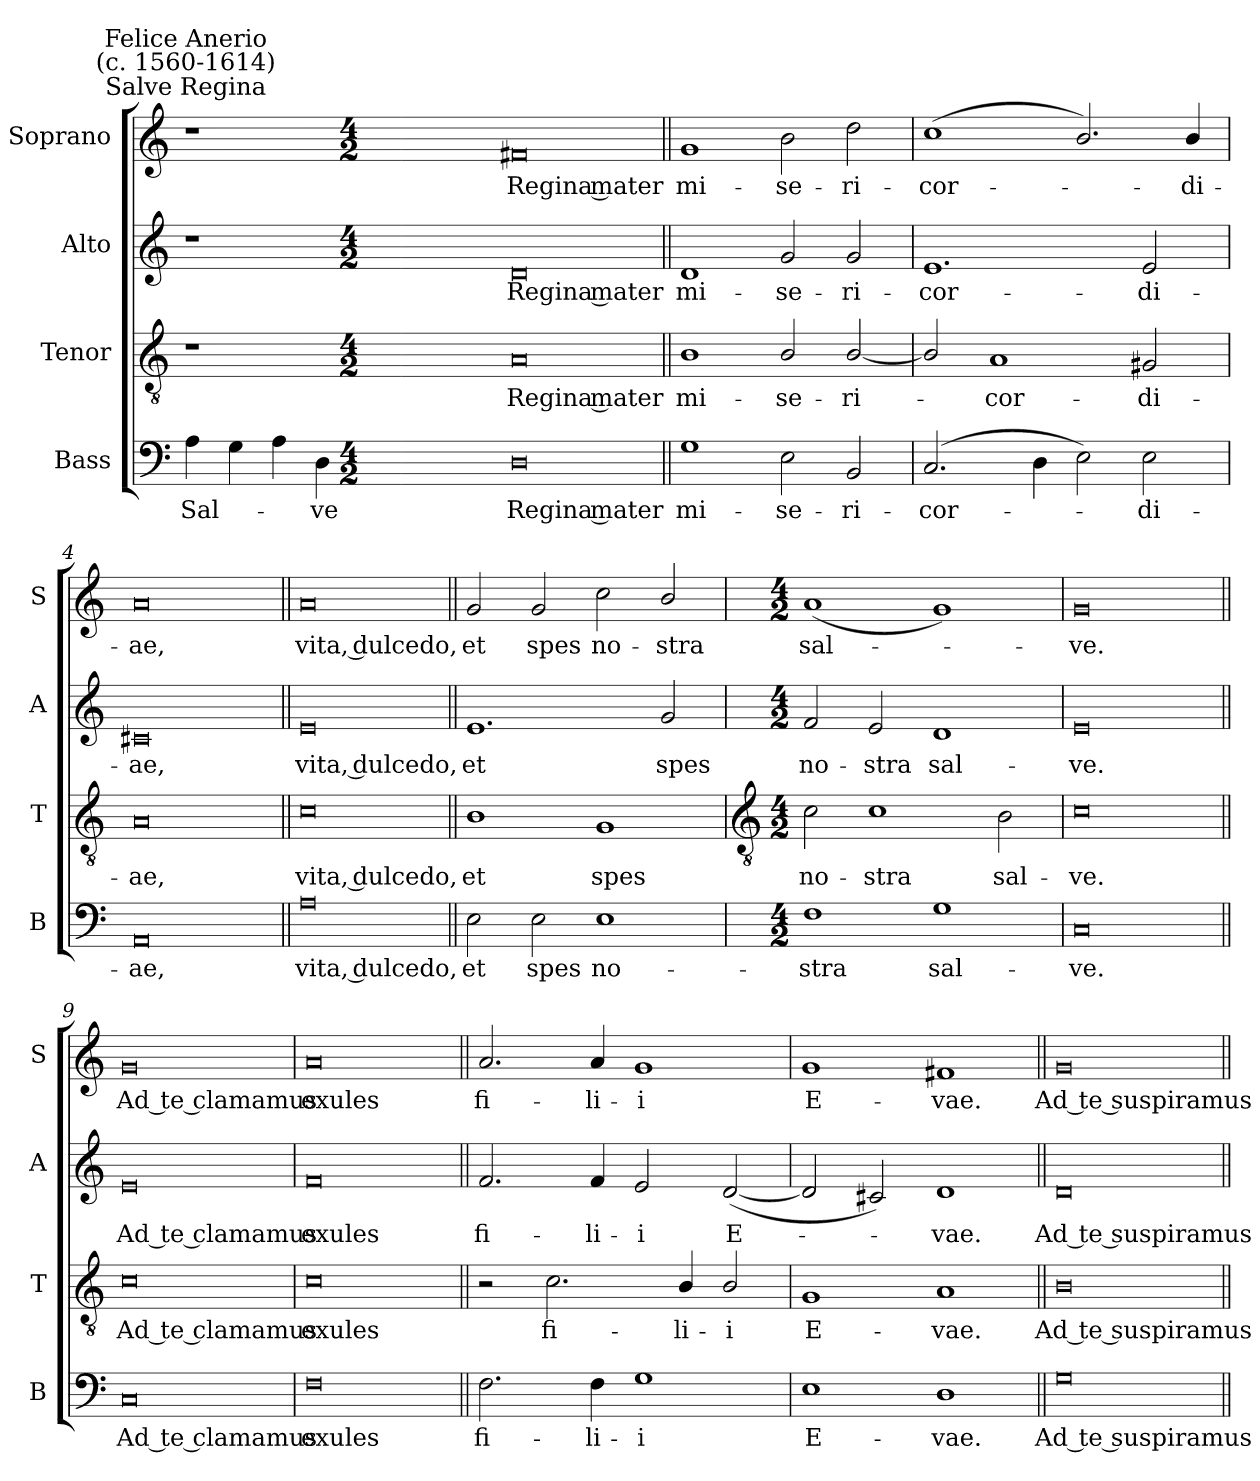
**kern	**text	**kern	**text	**kern	**text	**kern	**text
*part4	*part4	*part3	*part3	*part2	*part2	*part1	*part1
*staff4	*staff4	*staff3	*staff3	*staff2	*staff2	*staff1	*staff1
*I"Bass	*	*I"Tenor	*	*I"Alto	*	*I"Soprano	*
*I'B	*	*I'T	*	*I'A	*	*I'S	*
*clefF4	*	*clefGv2	*	*clefG2	*	*clefG2	*
*k[]	*	*k[]	*	*k[]	*	*k[]	*
*C:	*	*C:	*	*C:	*	*C:	*
=1	=1	=1	=1	=1	=1	=1	=1
!	!	!	!	!	!	!LO:TX:a:cj:t=Salve Regina	!
!	!	!	!	!	!	!LO:TX:a:cj:t=Felice Anerio\n(c. 1560-1614)	!
!	!LO:LY:b	!	!	!	!	!	!
4A	Sal-	1r	.	1r	.	1r	.
4G	.	.	.	.	.	.	.
4A	.	.	.	.	.	.	.
!	!LO:LY:b	!	!	!	!	!	!
4D	ve	.	.	.	.	.	.
*M4/2	*	*M4/2	*	*M4/2	*	*M4/2	*
*met(c|)	*	*met(c|)	*	*met(c|)	*	*met(c|)	*
!	!LO:LY:b	!	!LO:LY:b	!	!LO:LY:b	!	!LO:LY:b
0D	Regina mater	0A	Regina mater	0d	Regina mater	0f#X	Regina mater
=2||	=2||	=2||	=2||	=2||	=2||	=2||	=2||
!	!LO:LY:b	!	!LO:LY:b	!	!LO:LY:b	!	!LO:LY:b
1G	mi-	1B	mi-	1d	mi-	1g	mi-
!	!LO:LY:b	!	!LO:LY:b	!	!LO:LY:b	!	!LO:LY:b
2E	-se-	2B/	-se-	2g	-se-	2b	-se-
!	!LO:LY:b	!	!LO:LY:b	!	!LO:LY:b	!	!LO:LY:b
2BB	-ri-	[2B/	-ri-	2g	-ri-	2dd	-ri-
=3	=3	=3	=3	=3	=3	=3	=3
!	!LO:LY:b	!	!	!	!LO:LY:b	!	!LO:LY:b
(>2.C	-cor-	2B/]	.	1.e	-cor-	(<1cc	-cor-
!	!	!	!LO:LY:b	!	!	!	!
.	.	1A	cor-	.	.	.	.
4D	.	.	.	.	.	.	.
2E)	.	.	.	.	.	2.b/)	.
!	!LO:LY:b	!	!LO:LY:b	!	!LO:LY:b	!	!
2E	di-	2G#X	-di-	2e	-di-	.	.
!	!	!	!	!	!	!	!LO:LY:b
.	.	.	.	.	.	4b/	di-
=4	=4	=4	=4	=4	=4	=4	=4
!	!LO:LY:b	!	!LO:LY:b	!	!LO:LY:b	!	!LO:LY:b
0AA	-ae,	0A	-ae,	0c#X	-ae,	0a	-ae,
=5||	=5||	=5||	=5||	=5||	=5||	=5||	=5||
!	!LO:LY:b	!	!LO:LY:b	!	!LO:LY:b	!	!LO:LY:b
0A	vita, dulcedo,	0c	vita, dulcedo,	0e	vita, dulcedo,	0a	vita, dulcedo,
=6||	=6||	=6||	=6||	=6||	=6||	=6||	=6||
!	!LO:LY:b	!	!LO:LY:b	!	!LO:LY:b	!	!LO:LY:b
2E	et	1B	et	1.e	et	2g	et
!	!LO:LY:b	!	!	!	!	!	!LO:LY:b
2E	spes	.	.	.	.	2g	spes
!	!LO:LY:b	!	!LO:LY:b	!	!	!	!LO:LY:b
1E	no-	1G	spes	.	.	2cc	no-
!	!	!	!	!	!LO:LY:b	!	!LO:LY:b
.	.	.	.	2g	spes	2b/	-stra
!!LO:LB:g=z
=7	=7	=7	=7	=7	=7	=7	=7
*	*	*clefGv2	*	*	*	*	*
*M4/2	*	*M4/2	*	*M4/2	*	*M4/2	*
!	!LO:LY:b	!	!LO:LY:b	!	!LO:LY:b	!	!LO:LY:b
1F	-stra	2c	no-	2f	no-	(<1a	sal-
!	!	!	!LO:LY:b	!	!LO:LY:b	!	!
.	.	1c	-stra	2e	-stra	.	.
!	!LO:LY:b	!	!	!	!LO:LY:b	!	!
1G	sal-	.	.	1d	sal-	1g)	.
!	!	!	!LO:LY:b	!	!	!	!
.	.	2B	sal-	.	.	.	.
=8	=8	=8	=8	=8	=8	=8	=8
!	!LO:LY:b	!	!LO:LY:b	!	!LO:LY:b	!	!LO:LY:b
0C	-ve.	0c	-ve.	0e	-ve.	0g	ve.
=9||	=9||	=9||	=9||	=9||	=9||	=9||	=9||
!	!LO:LY:b	!	!LO:LY:b	!	!LO:LY:b	!	!LO:LY:b
0C	Ad te clamamus	0c	Ad te clamamus	0e	Ad te clamamus	0g	Ad te clamamus
=10	=10	=10	=10	=10	=10	=10	=10
!	!LO:LY:b	!	!LO:LY:b	!	!LO:LY:b	!	!LO:LY:b
0F	exules	0c	exules	0f	exules	0a	exules
=11||	=11||	=11||	=11||	=11||	=11||	=11||	=11||
!	!LO:LY:b	!	!	!	!LO:LY:b	!	!LO:LY:b
2.F	fi-	2r	.	2.f	fi-	2.a	fi-
!	!	!	!LO:LY:b	!	!	!	!
.	.	2.c	fi-	.	.	.	.
!	!LO:LY:b	!	!	!	!LO:LY:b	!	!LO:LY:b
4F	-li-	.	.	4f	-li-	4a	-li-
!	!LO:LY:b	!	!	!	!LO:LY:b	!	!LO:LY:b
1G	-i	.	.	2e	-i	1g	-i
!	!	!	!LO:LY:b	!	!	!	!
.	.	4B/	-li-	.	.	.	.
!	!	!	!LO:LY:b	!	!LO:LY:b	!	!
.	.	2B/	-i	(<[2d	E-	.	.
=12	=12	=12	=12	=12	=12	=12	=12
!	!LO:LY:b	!	!LO:LY:b	!	!	!	!LO:LY:b
1E	E-	1G	E-	2d]	.	1g	E-
.	.	.	.	2c#X)	.	.	.
!	!LO:LY:b	!	!LO:LY:b	!	!LO:LY:b	!	!LO:LY:b
1D	-vae.	1A	-vae.	1d	vae.	1f#X	-vae.
=13||	=13||	=13||	=13||	=13||	=13||	=13||	=13||
!	!LO:LY:b	!	!LO:LY:b	!	!LO:LY:b	!	!LO:LY:b
0G	Ad te suspiramus	0B	Ad te suspiramus	0d	Ad te suspiramus	0g	Ad te suspiramus
=||	=||	=||	=||	=||	=||	=||	=||
*-	*-	*-	*-	*-	*-	*-	*-
